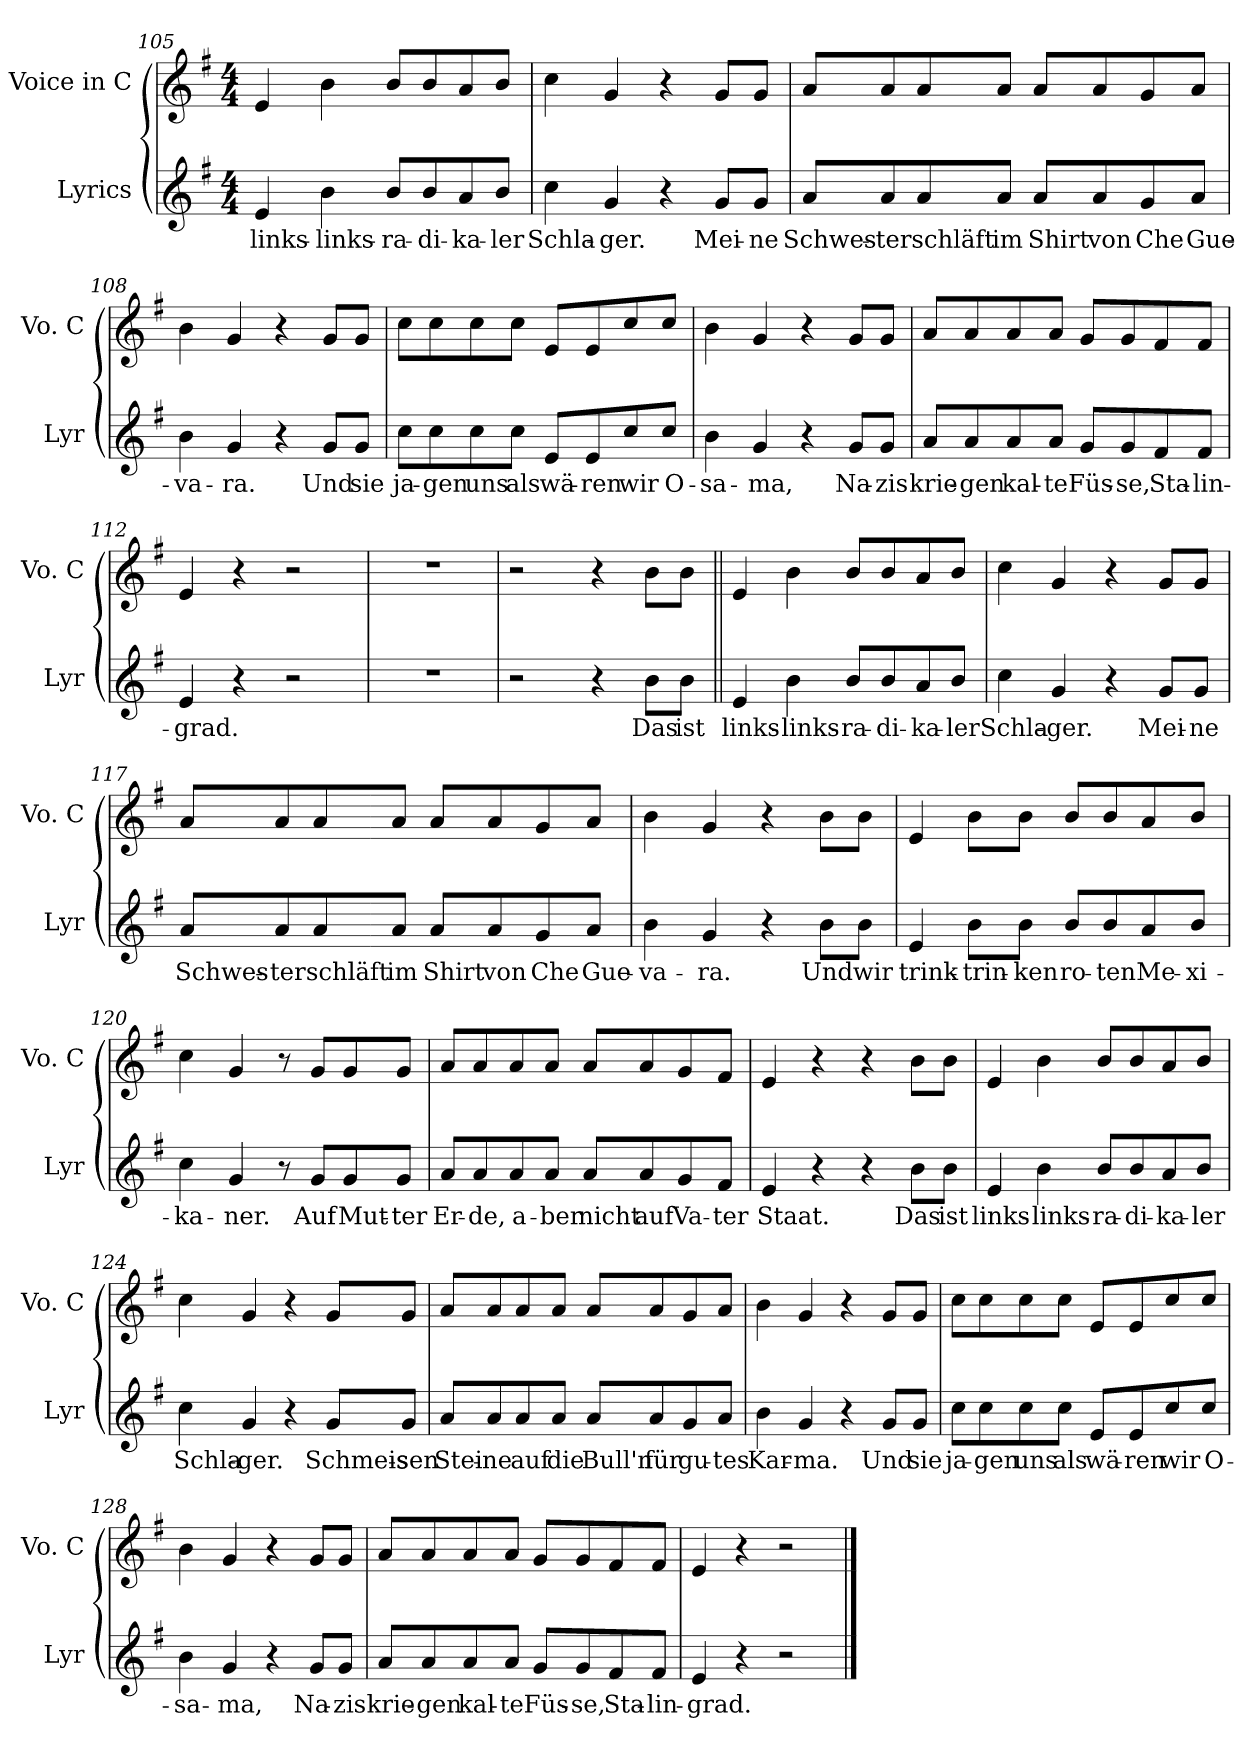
**kern	**text	**kern
*part2	*part2	*part1
*staff2	*staff2	*staff1
*I"Lyrics	*	*I"Voice in C
*I'Lyr	*	*I'Vo. C
*clefG2	*	*clefG2
*k[f#]	*	*k[f#]
*M4/4	*	*M4/4
=105	=105	=105
4e	links-	4e
4b	-links-	4b
8bL	-ra-	8bL
8b	-di-	8b
8a	-ka-	8a
8bJ	-ler	8bJ
=106	=106	=106
4cc	Schla-	4cc
4g	-ger.	4g
4r	.	4r
8gL	Mei-	8gL
8gJ	-ne	8gJ
=107	=107	=107
8aL	Schwes-	8aL
8a	-ter	8a
8a	schläft	8a
8aJ	im	8aJ
8aL	Shirt	8aL
8a	von	8a
8g	Che	8g
8aJ	Gue-	8aJ
=108	=108	=108
4b	-va-	4b
4g	-ra.	4g
4r	.	4r
8gL	Und	8gL
8gJ	sie	8gJ
=109	=109	=109
8ccL	ja-	8ccL
8cc	-gen	8cc
8cc	uns	8cc
8ccJ	als	8ccJ
8eL	wä-	8eL
8e	-ren	8e
8cc	wir	8cc
8ccJ	O-	8ccJ
=110	=110	=110
4b	-sa-	4b
4g	-ma,	4g
4r	.	4r
8gL	Na-	8gL
8gJ	-zis	8gJ
=111	=111	=111
8aL	krie-	8aL
8a	-gen	8a
8a	kal-	8a
8aJ	-te	8aJ
8gL	Füs-	8gL
8g	-se,	8g
8f#	Sta-	8f#
8f#J	-lin-	8f#J
=112	=112	=112
4e	-grad.	4e
4r	.	4r
2r	.	2r
=113	=113	=113
1r	.	1r
=114	=114	=114
2r	.	2r
4r	.	4r
8bL	Das	8bL
8bJ	ist	8bJ
=115||	=115||	=115||
4e	links-	4e
4b	-links-	4b
8bL	-ra-	8bL
8b	-di-	8b
8a	-ka-	8a
8bJ	-ler	8bJ
=116	=116	=116
4cc	Schla-	4cc
4g	-ger.	4g
4r	.	4r
8gL	Mei-	8gL
8gJ	-ne	8gJ
=117	=117	=117
8aL	Schwes-	8aL
8a	-ter	8a
8a	schläft	8a
8aJ	im	8aJ
8aL	Shirt	8aL
8a	von	8a
8g	Che	8g
8aJ	Gue-	8aJ
=118	=118	=118
4b	-va-	4b
4g	-ra.	4g
4r	.	4r
8bL	Und	8bL
8bJ	wir	8bJ
=119	=119	=119
4e	trink-	4e
8bL	-trin-	8bL
8bJ	-ken	8bJ
8bL	ro-	8bL
8b	-ten	8b
8a	Me-	8a
8bJ	-xi-	8bJ
=120	=120	=120
4cc	-ka-	4cc
4g	-ner.	4g
8r	.	8r
8gL	Auf	8gL
8g	Mut-	8g
8gJ	-ter	8gJ
=121	=121	=121
8aL	Er-	8aL
8a	-de,	8a
8a	a-	8a
8aJ	-ber	8aJ
8aL	nicht	8aL
8a	auf	8a
8g	Va-	8g
8f#J	-ter	8f#J
=122	=122	=122
4e	Staat.	4e
4r	.	4r
4r	.	4r
8bL	Das	8bL
8bJ	ist	8bJ
=123	=123	=123
4e	links-	4e
4b	-links-	4b
8bL	-ra-	8bL
8b	-di-	8b
8a	-ka-	8a
8bJ	-ler	8bJ
=124	=124	=124
4cc	Schla-	4cc
4g	-ger.	4g
4r	.	4r
8gL	Schmeis-	8gL
8gJ	sen	8gJ
=125	=125	=125
8aL	Stei-	8aL
8a	-ne	8a
8a	auf	8a
8aJ	die	8aJ
8aL	Bull'n	8aL
8a	für	8a
8g	gu-	8g
8aJ	-tes	8aJ
=126	=126	=126
4b	Kar-	4b
4g	-ma.	4g
4r	.	4r
8gL	Und	8gL
8gJ	sie	8gJ
=127	=127	=127
8ccL	ja-	8ccL
8cc	-gen	8cc
8cc	uns	8cc
8ccJ	als	8ccJ
8eL	wä-	8eL
8e	-ren	8e
8cc	wir	8cc
8ccJ	O-	8ccJ
=128	=128	=128
4b	-sa-	4b
4g	-ma,	4g
4r	.	4r
8gL	Na-	8gL
8gJ	-zis	8gJ
=129	=129	=129
8aL	krie-	8aL
8a	-gen	8a
8a	kal-	8a
8aJ	-te	8aJ
8gL	Füs-	8gL
8g	-se,	8g
8f#	Sta-	8f#
8f#J	-lin-	8f#J
=130	=130	=130
4e	-grad.	4e
4r	.	4r
2r	.	2r
==	==	==
*-	*-	*-
